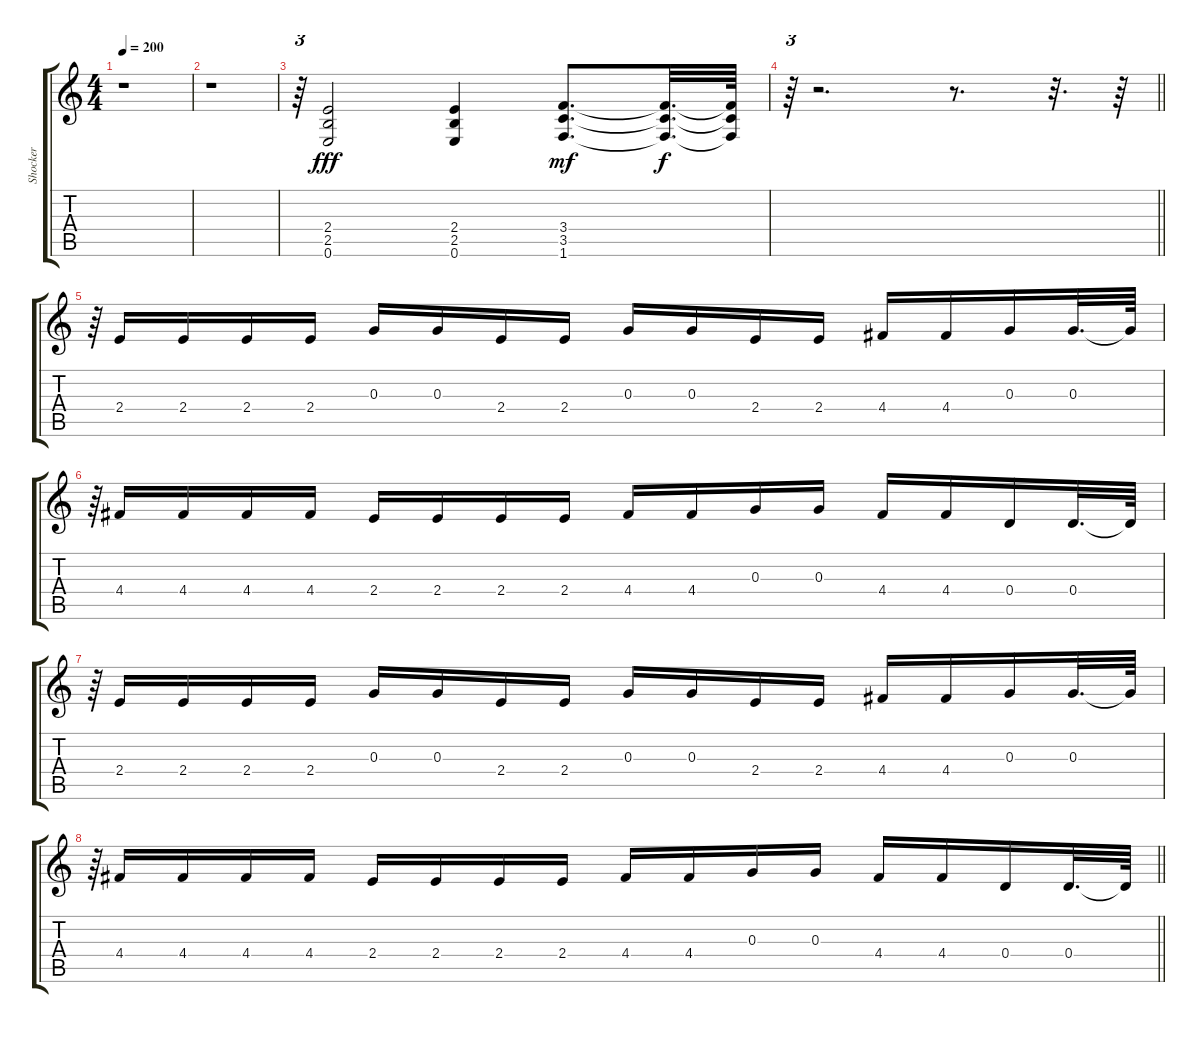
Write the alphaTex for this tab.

\track ("Shocker" "Shocker") {instrument overdrivenguitar}
\staff {score tabs}
\tuning (E4 B3 G3 D3 A2 E2) {hide}
\ts (4 4)
\tempo 200
\clef g2
\ks c
r.1{dy f} |
r.1 |
r.64{tu (3 2)} (2.4 2.5 0.6).2{dy fff} (2.4 2.5 0.6).4 (3.4 3.5 1.6).8{d dy mf} (3.4{t} 3.5{t} 1.6{t}).32{d dy f} (3.4{t} 3.5{t} 1.6{t}).64 |
\barLineRight lightlight
r.64{tu (3 2)} r.2{d} r.8{d} r.32{d} r.64 |
r.64{tu (3 2)} 2.4.16 2.4.16 2.4.16 2.4.16 0.3.16 0.3.16 2.4.16 2.4.16 0.3.16 0.3.16 2.4.16 2.4.16 4.4.16 4.4.16 0.3.16 0.3.32{d} 0.3{t}.64 |
r.64{tu (3 2)} 4.4.16 4.4.16 4.4.16 4.4.16 2.4.16 2.4.16 2.4.16 2.4.16 4.4.16 4.4.16 0.3.16 0.3.16 4.4.16 4.4.16 0.4.16 0.4.32{d} 0.4{t}.64 |
r.64{tu (3 2)} 2.4.16 2.4.16 2.4.16 2.4.16 0.3.16 0.3.16 2.4.16 2.4.16 0.3.16 0.3.16 2.4.16 2.4.16 4.4.16 4.4.16 0.3.16 0.3.32{d} 0.3{t}.64 |
\barLineRight lightlight
r.64{tu (3 2)} 4.4.16 4.4.16 4.4.16 4.4.16 2.4.16 2.4.16 2.4.16 2.4.16 4.4.16 4.4.16 0.3.16 0.3.16 4.4.16 4.4.16 0.4.16 0.4.32{d} 0.4{t}.64
